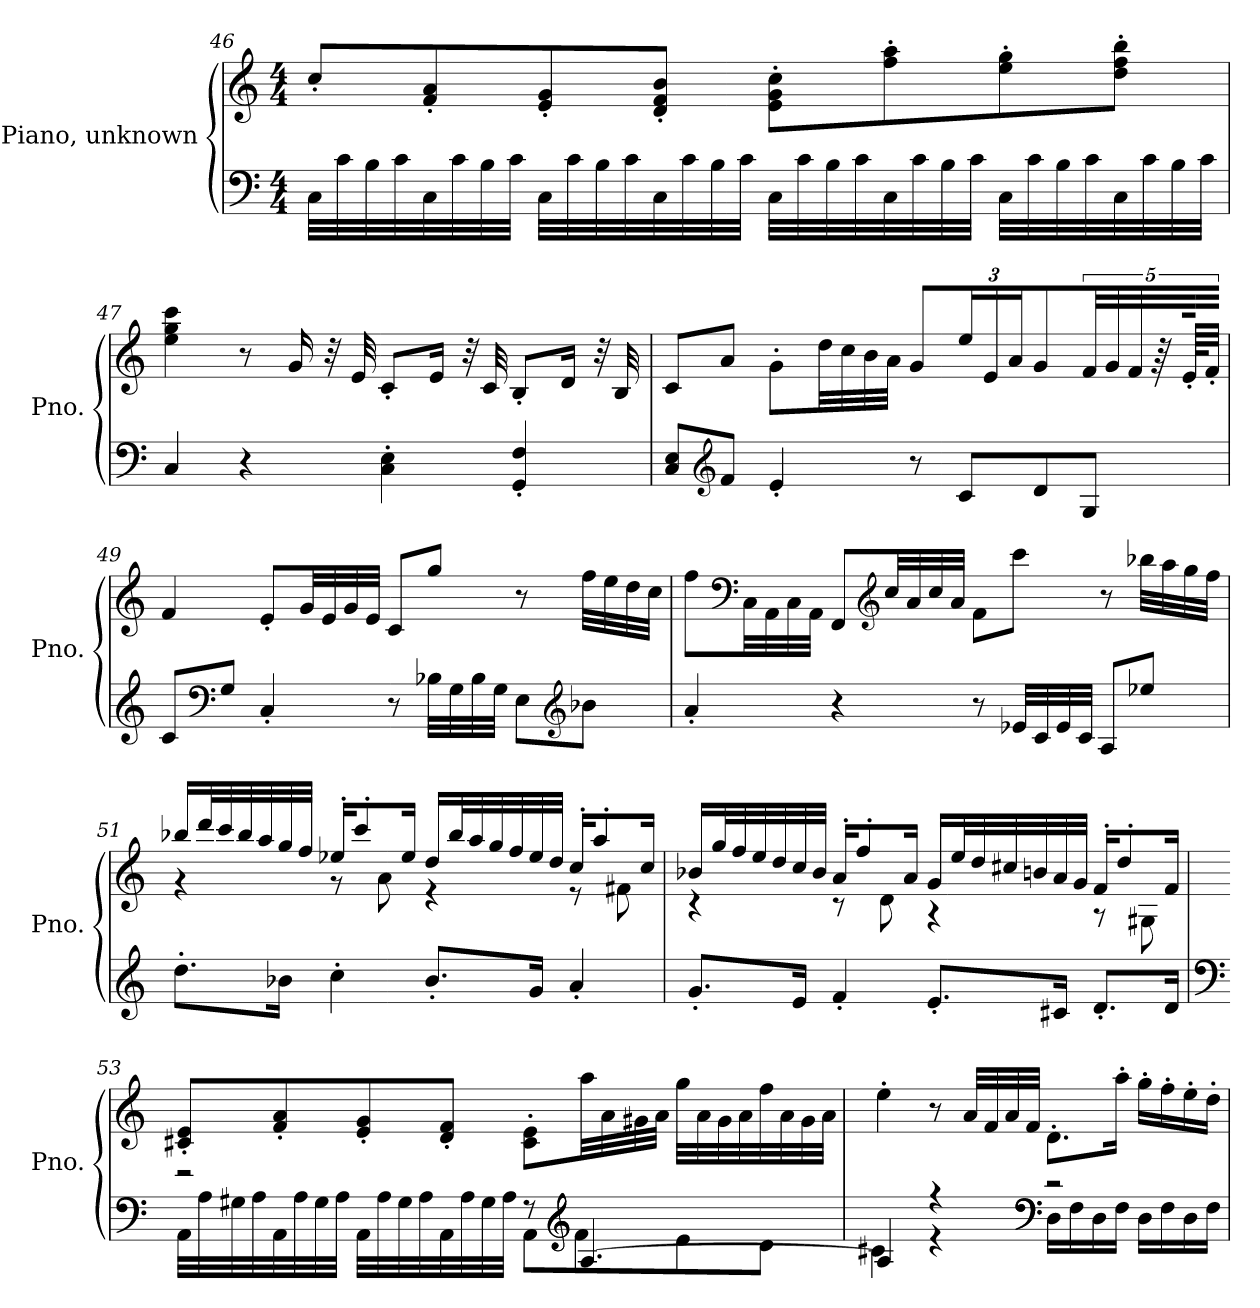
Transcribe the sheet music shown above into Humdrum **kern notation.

**kern	**kern
*part1	*part1
*staff2	*staff1
*I"Piano, unknown	*
*I'Pno.	*
!!LO:LB:g=z
*clefF4	*clefG2
*k[]	*k[]
*M4/4	*M4/4
=46	=46
32C\LLL	8cc'/L
32c\	.
32B\	.
32c\	.
32C\	8f/' 8a/'
32c\	.
32B\	.
32c\JJJ	.
32C\LLL	8e/' 8g/'
32c\	.
32B\	.
32c\	.
32C\	8d/' 8f/' 8b/'J
32c\	.
32B\	.
32c\JJJ	.
32C\LLL	8e\' 8g\' 8cc\'L
32c\	.
32B\	.
32c\	.
32C\	8ff\' 8aa\'
32c\	.
32B\	.
32c\JJJ	.
32C\LLL	8ee\' 8gg\'
32c\	.
32B\	.
32c\	.
32C\	8dd\' 8ff\' 8bb\'J
32c\	.
32B\	.
32c\JJJ	.
=47	=47
4C/	4ee\ 4gg\ 4ccc\
4r	8r
.	16g/
.	32r
.	32e/
4C\' 4E\'	8c'/L
.	16e/Jk
.	32r
.	32c/
4GG/' 4F/'	8B'/L
.	16d/Jk
.	32r
.	32B/
!!LO:LB:g=z
=48	=48
8C/ 8E/L	8c/L
*clefG2	*
8f/J	8a/J
4e'/	8g'\L
.	32dd\LL
.	32cc\
.	32b\
.	32a\JJJ
8r	8g/L
*	*Xbrackettup
8c/L	24ee/L
.	24e/
.	24a/J
8d/	8g/
*	*brackettup
8G/J	40f/LL
.	40g/
.	40f/JJJ
.	80r
.	80e'/KLLL
.	40f'/JJJ
=49	=49
8c/L	4f/
*clefF4	*
8G/J	.
4C'/	8e'/L
.	32g/LL
.	32e/
.	32g/
.	32e/JJJ
8r	8c/L
32B-X\LLL	8gg/J
32G\	.
32B-\	.
32G\JJJ	.
8E\L	8r
*clefG2	*
8b-X\J	32ff\LLL
.	32ee\
.	32dd\
.	32cc\JJJ
!!LO:PB:g=z
=50	=50
4a'/	8ff\L
*	*clefF4
.	32C\LL
.	32AA\
.	32C\
.	32AA\JJJ
4r	8FF/L
*	*clefG2
.	32cc/LL
.	32a/
.	32cc/
.	32a/JJJ
8r	8f\L
32e-X/LLL	8ccc\J
32c/	.
32e-/	.
32c/JJJ	.
8A/L	8r
8ee-X/J	32bb-X\LLL
.	32aa\
.	32gg\
.	32ff\JJJ
!!LO:LB:g=z
=51	=51
*	*^
8.dd'\L	16bb-X/LL	4r
.	32ddd/L	.
.	32ccc/	.
.	32bb-/	.
.	32aa/	.
16b-X\Jk	32gg/	.
.	32ff/JJJ	.
4cc'\	16ee-X'/KL	8r
.	8ccc'/	.
.	.	8a\
.	16ee-/Jk	.
8.b-'/L	16dd/LL	4r
.	32bb-/L	.
.	32aa/	.
.	32gg/	.
.	32ff/	.
16g/Jk	32ee-/	.
.	32dd/JJJ	.
4a'/	16cc'/KL	8r
.	8aa'/	.
.	.	8f#X\
.	16cc/Jk	.
!!LO:LB:g=z	!!
=52	=52	=52
8.g'/L	16b-X/LL	4r
.	32gg/L	.
.	32ff/	.
.	32ee/	.
.	32dd/	.
16e/Jk	32cc/	.
.	32b-/JJJ	.
4f'/	16a'/KL	8r
.	8ff'/	.
.	.	8d\
.	16a/Jk	.
8.e'/L	16g/LL	4r
.	32ee/L	.
.	32dd/	.
.	32cc#X/	.
.	32bn/	.
16c#X/Jk	32a/	.
.	32g/JJJ	.
8.d'/L	16f'/KL	8r
.	8dd'/	.
.	.	8G#X\
16d/Jk	16f/Jk	.
*	*v	*v
!!LO:LB:g=z
=53	=53
*clefF4	*
*^	*
2r	32AA\LLL	8c#X/' 8e/'L
.	32A\	.
.	32G#X\	.
.	32A\	.
.	32AA\	8f/' 8a/'
.	32A\	.
.	32G#\	.
.	32A\JJJ	.
.	32AA\LLL	8e/' 8g/'
.	32A\	.
.	32G#\	.
.	32A\	.
.	32AA\	8d/' 8f/'J
.	32A\	.
.	32G#\	.
.	32A\JJJ	.
8r	8AA\L	8c#\' 8e\'L
*clefG2	*	*
[4.A/	8f\	32aa\LL
.	.	32a\
.	.	32g#X\
.	.	32a\JJJ
.	8e\	32gg\LLL
.	.	32a\
.	.	32g#\
.	.	32a\
.	8d\J	32ff\
.	.	32a\
.	.	32g#\
.	.	32a\JJJ
=54	=54	=54
4A/]	4c#X\	4ee'\
4r	4r	8r
.	.	32a/LLL
.	.	32f/
.	.	32a/
.	.	32f/JJJ
*clefF4	*	*
2r	16D\LL	8.d'\L
.	16F\	.
.	16D\	.
.	16F\JJ	16aa'\Jk
.	16D\LL	16gg'\LL
.	16F\	16ff'\
.	16D\	16ee'\
.	16F\JJ	16dd'\JJ
*v	*v	*
=	=
*-	*-
